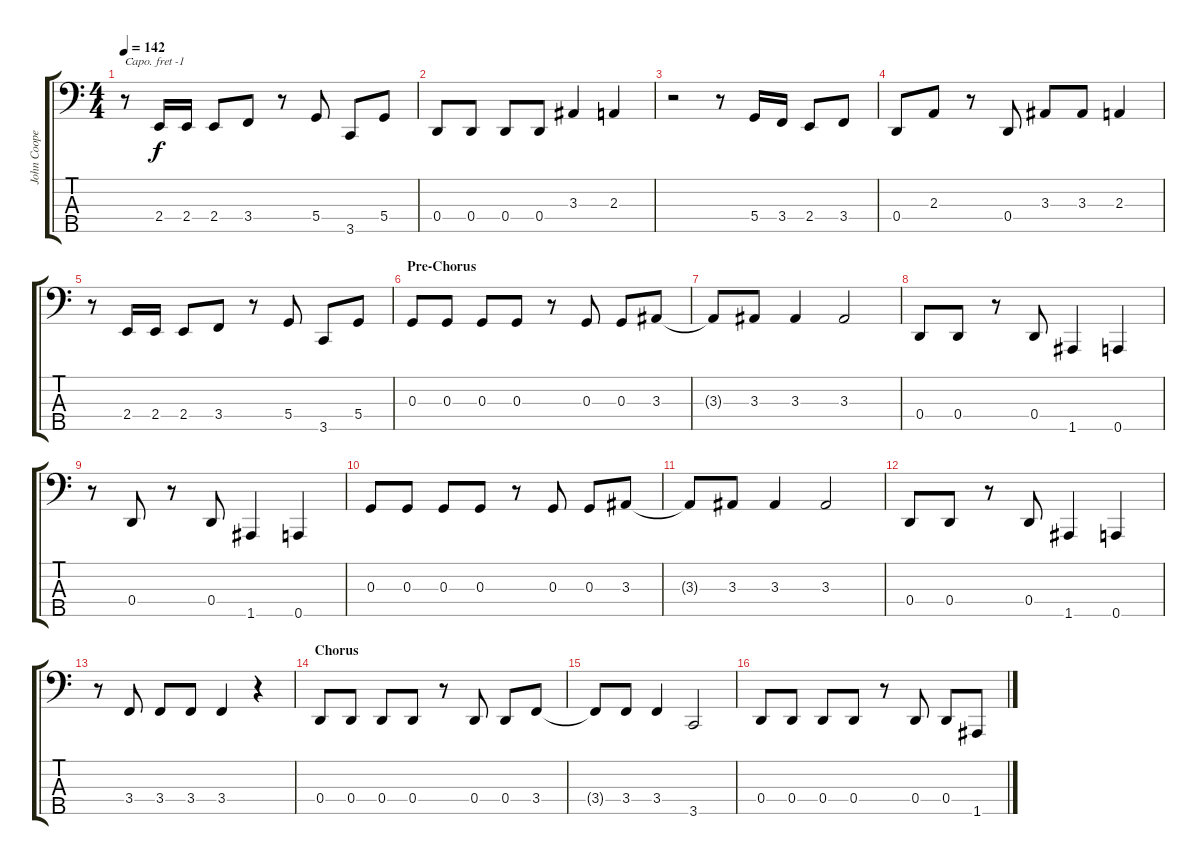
\track ("John Cooper (5-String)" "John Coope") {instrument electricbassfinger}
\staff {score tabs}
\capo -1
\tuning (Gb2 Db2 Ab1 Eb1 Bb0) {hide}
\ts (4 4)
\tempo 142
\clef f4
\ks c
r.8{dy f} 2.4.16 2.4.16 2.4.8 3.4.8 r.8 5.4.8 3.5.8 5.4.8 |
0.4.8 0.4.8 0.4.8 0.4.8 3.3.4 2.3.4 |
r.2 r.8 5.4.16 3.4.16 2.4.8 3.4.8 |
0.4.8 2.3.8 r.8 0.4.8 3.3.8 3.3.8 2.3.4 |
r.8 2.4.16 2.4.16 2.4.8 3.4.8 r.8 5.4.8 3.5.8 5.4.8 |
\section ("" "Pre-Chorus")
0.3.8 0.3.8 0.3.8 0.3.8 r.8 0.3.8 0.3.8 3.3.8 |
3.3{t}.8 3.3.8 3.3.4 3.3.2 |
0.4.8 0.4.8 r.8 0.4.8 1.5.4 0.5.4 |
r.8 0.4.8 r.8 0.4.8 1.5.4 0.5.4 |
0.3.8 0.3.8 0.3.8 0.3.8 r.8 0.3.8 0.3.8 3.3.8 |
3.3{t}.8 3.3.8 3.3.4 3.3.2 |
0.4.8 0.4.8 r.8 0.4.8 1.5.4 0.5.4 |
r.8 3.4.8 3.4.8 3.4.8 3.4.4 r.4 |
\section ("" "Chorus")
0.4.8 0.4.8 0.4.8 0.4.8 r.8 0.4.8 0.4.8 3.4.8 |
3.4{t}.8 3.4.8 3.4.4 3.5.2 |
0.4.8 0.4.8 0.4.8 0.4.8 r.8 0.4.8 0.4.8 1.5.8
